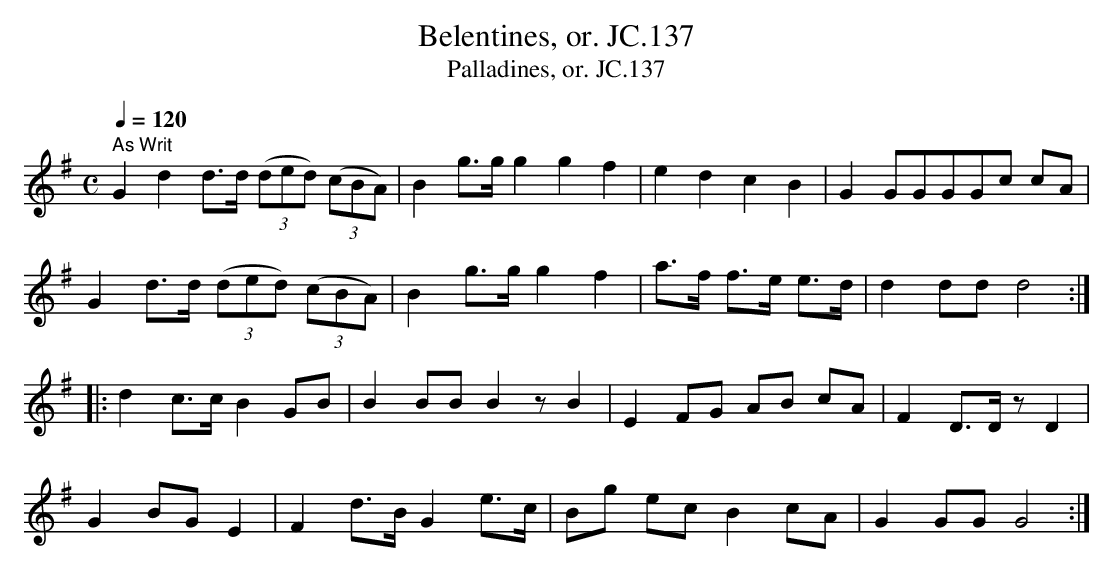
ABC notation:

X:1
T:Belentines, or. JC.137
T:Palladines, or. JC.137
M:C
L:1/8
Q:1/4=120
K:G
" As Writ"G2d2d>d ((3ded) ((3cBA)|\\
B2g>gg2g2f2|e2d2c2B2|G2GGGGc cA|
G2d>d ((3ded) ((3cBA)|B2g>gg2f2|a>f f>e e>d|d2ddd4:|
|:d2c>cB2GB|B2BBB2zB2|E2FG AB cA|F2D>DzD2|
G2BGE2|F2d>BG2e>c|Bg ecB2cA|G2GGG4:|
